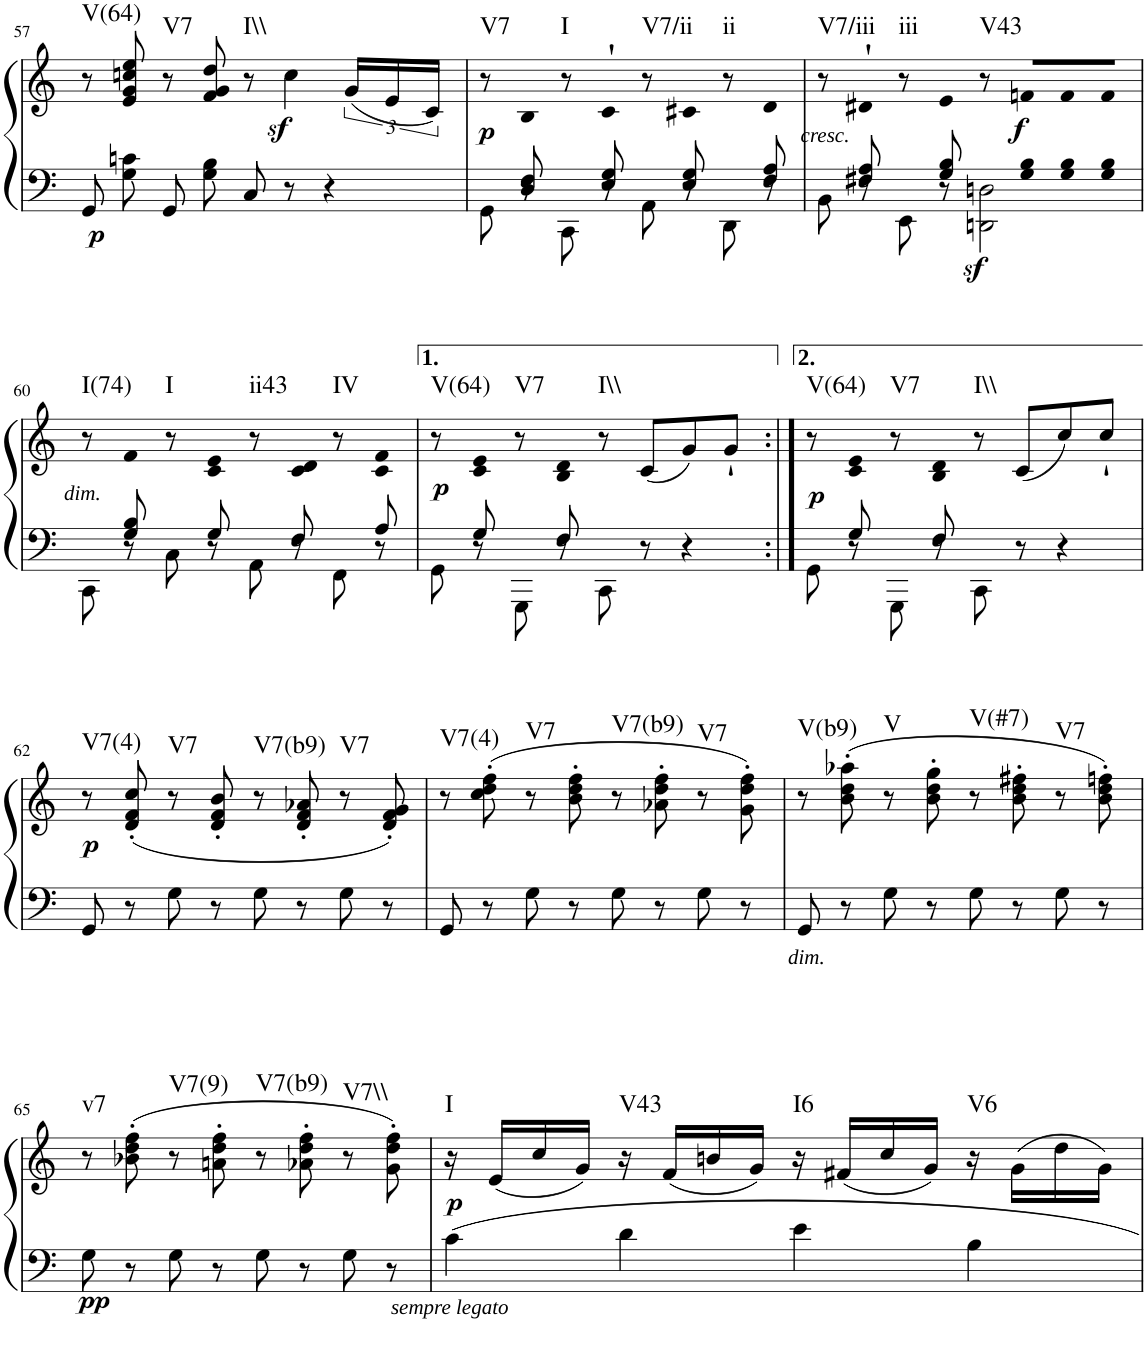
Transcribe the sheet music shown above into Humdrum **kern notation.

**kern	**kern	**dynam	**harte
*part1	*part1	*part1	*part1
*staff2	*staff1	*staff1/2	*
*I"Piano	*	*	*
*I'Pno	*	*	*
!!LO:PB:g=z
*clefF4	*clefG2	*	*
*k[]	*k[]	*	*
*M4/4	*M4/4	*	*
*met(c|)	*met(c|)	*	*
=57	=57	=57	=57
!	!	!LO:DY:b=2	!LO:H:kt=V(64)
8GG'/	8r	p	N
8G\' 8cn\'	8e/' 8g/' 8ccn/' 8ee/'	.	.
!	!	!	!LO:H:kt=V7
8GG'/	8r	.	N
8G\' 8B\'	8f/' 8g/' 8dd/'	.	.
!	!	!	!LO:H:kt=I\\
8C'/	8r	.	N
8r	4ccz<\	.	.
4r	.	.	.
.	(24g/LL	.	.
.	24e/	.	.
.	24c/JJ)	.	.
=58	=58	=58	=58
*^	*	*	*
!	!	!	!LO:DY:b	!LO:H:kt=V7
8ryy	8GG'\	8r	p	N
8D/' 8F/'	8r	8B'	.	.
!	!	!	!	!LO:H:kt=I
8ryy	8CC'\	8r	.	N
8E/' 8G/'	8r	8c'`	.	.
!	!	!	!	!LO:H:kt=V7/ii
8ryy	8AA'\	8r	.	N
8E/' 8G/'	8r	8c#X'	.	.
!	!	!	!	!LO:H:kt=ii
8ryy	8DD'\	8r	.	N
8F/' 8A/'	8r	8d'	.	.
=59	=59	=59	=59	=59
*	*^	*	*	*
!	!	!	!	!LO:DY:b	!LO:H:kt=V7/iii
8ryy	8ryy	8BB'\	8r	other-dynamics	N
8F#X/' 8A/'	8ryy@	8r	8d#X'`	.	.
!	!	!	!	!	!LO:H:kt=iii
8ryy	8ryy@	8EE'\	8r	.	N
8G/' 8B/'	8ryy@	8r	8e'	.	.
!	!	!	!	!LO:DY:b=2	!LO:H:kt=V43
2ryy	8ryy@	2DDn\ 2Dn\	8r	sf	N
!	!	!	!	!LO:DY:b	!
.	8G/ 8B/L	.	8fnL	f	.
.	8G/ 8B/	.	8f	.	.
.	8G/ 8B/J	.	8fJ	.	.
*	*v	*v	*	*	*
!!LO:LB:g=z
=60	=60	=60	=60	=60
!	!	!	!LO:DY:b	!LO:H:kt=I(74)
8ryy	8CC'\	8r	other-dynamics	N
8G/' 8B/'	8r	8f'	.	.
!	!	!	!	!LO:H:kt=I
8ryy	8C'\	8r	.	N
8G'/	8r	8c' 8e'	.	.
!	!	!	!	!LO:H:kt=ii43
8ryy	8AA'\	8r	.	N
8F'/	8r	8c' 8d'	.	.
!	!	!	!	!LO:H:kt=IV
8ryy	8FF'\	8r	.	N
8A'/	8r	8c' 8f'	.	.
=61	=61	=61	=61	=61
!	!	!	!LO:DY:b	!LO:H:kt=V(64)
8ryy	8GG'\	8r	p	N
8G'/	8r	8c' 8e'	.	.
!	!	!	!	!LO:H:kt=V7
8ryy	8GGG'\	8r	.	N
8F'/	8r	8B' 8d'	.	.
!	!	!	!	!LO:H:kt=I\\
2ryy	8CC'\	8r	.	N
.	8r	(8c/L	.	.
.	4r	8g/)	.	.
.	.	8g'`/J	.	.
=61:|!	=61:|!	=61:|!	=61:|!	=61:|!
!	!	!	!LO:DY:b	!LO:H:kt=V(64)
8ryy	8GG'\	8r	p	N
8G'/	8r	8c' 8e'	.	.
!	!	!	!	!LO:H:kt=V7
8ryy	8GGG'\	8r	.	N
8F'/	8r	8B' 8d'	.	.
!	!	!	!	!LO:H:kt=I\\
2ryy	8CC'\	8r	.	N
.	8r	(8c/L	.	.
.	4r	8cc/)	.	.
.	.	8cc'`/J	.	.
*v	*v	*	*	*
!!LO:LB:g=z
=62	=62	=62	=62
!	!	!LO:DY:b	!LO:H:kt=V7(4)
8GG'/	8r	p	N
8r	(8d/' 8f/' 8cc/'	.	.
!	!	!	!LO:H:kt=V7
8G'\	8r	.	N
8r	8d/' 8f/' 8b/'	.	.
!	!	!	!LO:H:kt=V7(b9)
8G'\	8r	.	N
8r	8d/' 8f/' 8a-X/'	.	.
!	!	!	!LO:H:kt=V7
8G'\	8r	.	N
8r	8d/' 8f/' 8g/')	.	.
=63	=63	=63	=63
!	!	!	!LO:H:kt=V7(4)
8GG'/	8r	.	N
8r	(8cc\' 8dd\' 8ff\'	.	.
!	!	!	!LO:H:kt=V7
8G'\	8r	.	N
8r	8b\' 8dd\' 8ff\'	.	.
!	!	!	!LO:H:kt=V7(b9)
8G'\	8r	.	N
8r	8a-X\' 8dd\' 8ff\'	.	.
!	!	!	!LO:H:kt=V7
8G'\	8r	.	N
8r	8g\' 8dd\' 8ff\')	.	.
=64	=64	=64	=64
!	!	!LO:DY:b=2	!LO:H:kt=V(b9)
8GG'/	8r	other-dynamics	N
8r	(8b\' 8dd\' 8aa-X\'	.	.
!	!	!	!LO:H:kt=V
8G'\	8r	.	N
8r	8b\' 8dd\' 8gg\'	.	.
!	!	!	!LO:H:kt=V(#7)
8G'\	8r	.	N
8r	8b\' 8dd\' 8ff#X\'	.	.
!	!	!	!LO:H:kt=V7
8G'\	8r	.	N
8r	8b\' 8dd\' 8ffn\')	.	.
!!LO:LB:g=z
=65	=65	=65	=65
!	!	!LO:DY:b=2	!LO:H:kt=v7
8G'\	8r	pp	N
8r	(8b-X\' 8dd\' 8ff\'	.	.
!	!	!	!LO:H:kt=V7(9)
8G'\	8r	.	N
8r	8an\' 8dd\' 8ff\'	.	.
!	!	!	!LO:H:kt=V7(b9)
8G'\	8r	.	N
8r	8a-X\' 8dd\' 8ff\'	.	.
!	!	!	!LO:H:kt=V7\\
8G'\	8r	.	N
8r	8g\' 8dd\' 8ff\')	.	.
=66	=66	=66	=66
!	!	!LO:DY:b=2	!
!	!	!LO:DY:n=1:b	!LO:H:kt=I
4c\	16r	other-dynamics p	N
.	(16e/LL	.	.
.	16cc/	.	.
.	16g/JJ)	.	.
!	!	!	!LO:H:kt=V43
4d\	16r	.	N
.	(16f/LL	.	.
.	16bn/	.	.
.	16g/JJ)	.	.
!	!	!	!LO:H:kt=I6
4e\	16r	.	N
.	(16f#X/LL	.	.
.	16cc/	.	.
.	16g/JJ)	.	.
!	!	!	!LO:H:kt=V6
4B\	16r	.	N
.	(16g\LL	.	.
.	16dd\	.	.
.	16g\JJ)	.	.
=	=	=	=
*-	*-	*-	*-
